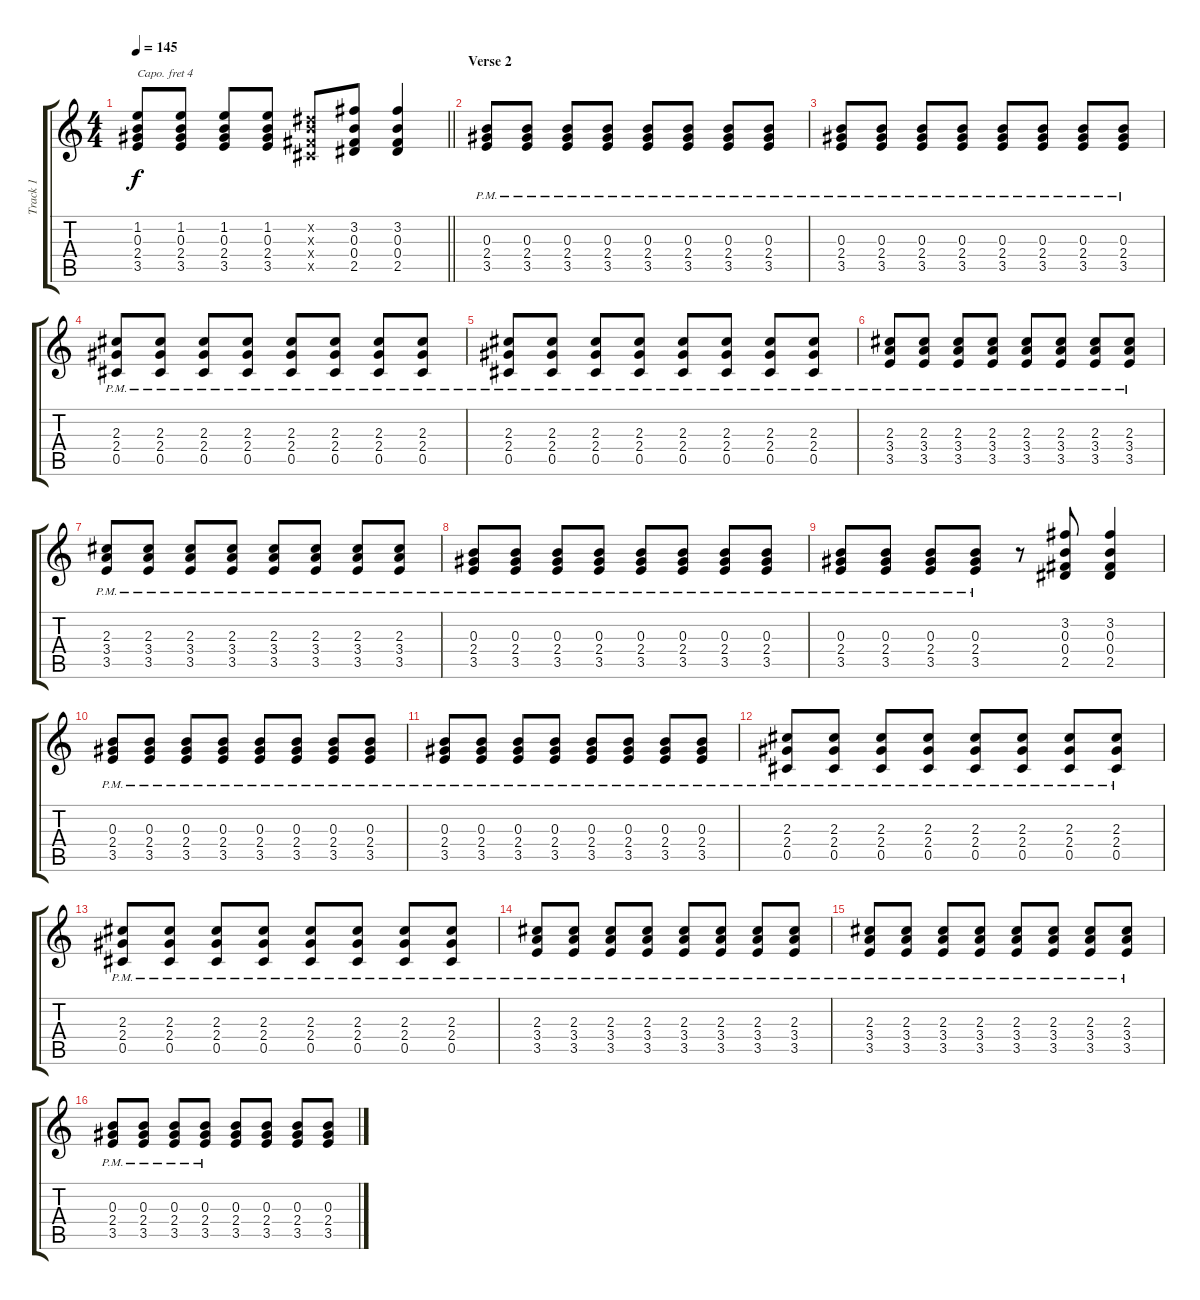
\track ("Track 1" "Track 1") {instrument overdrivenguitar}
\staff {score tabs}
\capo 4
\tuning (E4 B3 G3 D3 A2 E2) {hide}
\ts (4 4)
\tempo 145
\clef g2
\barLineRight lightlight
\ks c
(1.2 0.3 2.4 3.5).8{dy f} (1.2 0.3 2.4 3.5).8 (1.2 0.3 2.4 3.5).8 (1.2 0.3 2.4 3.5).8 (0.2{x} 0.3{x} 0.4{x} 0.5{x}).8 (3.2 0.3 0.4 2.5).8 (3.2 0.3 0.4 2.5).4 |
\section ("" "Verse 2")
(0.3{pm} 2.4{pm} 3.5{pm}).8 (0.3{pm} 2.4{pm} 3.5{pm}).8 (0.3{pm} 2.4{pm} 3.5{pm}).8 (0.3{pm} 2.4{pm} 3.5{pm}).8 (0.3{pm} 2.4{pm} 3.5{pm}).8 (0.3{pm} 2.4{pm} 3.5{pm}).8 (0.3{pm} 2.4{pm} 3.5{pm}).8 (0.3{pm} 2.4{pm} 3.5{pm}).8 |
(0.3{pm} 2.4{pm} 3.5{pm}).8 (0.3{pm} 2.4{pm} 3.5{pm}).8 (0.3{pm} 2.4{pm} 3.5{pm}).8 (0.3{pm} 2.4{pm} 3.5{pm}).8 (0.3{pm} 2.4{pm} 3.5{pm}).8 (0.3{pm} 2.4{pm} 3.5{pm}).8 (0.3{pm} 2.4{pm} 3.5{pm}).8 (0.3{pm} 2.4{pm} 3.5{pm}).8 |
(2.3{pm} 2.4{pm} 0.5{pm}).8 (2.3{pm} 2.4{pm} 0.5{pm}).8 (2.3{pm} 2.4{pm} 0.5{pm}).8 (2.3{pm} 2.4{pm} 0.5{pm}).8 (2.3{pm} 2.4{pm} 0.5{pm}).8 (2.3{pm} 2.4{pm} 0.5{pm}).8 (2.3{pm} 2.4{pm} 0.5{pm}).8 (2.3{pm} 2.4{pm} 0.5{pm}).8 |
(2.3{pm} 2.4{pm} 0.5{pm}).8 (2.3{pm} 2.4{pm} 0.5{pm}).8 (2.3{pm} 2.4{pm} 0.5{pm}).8 (2.3{pm} 2.4{pm} 0.5{pm}).8 (2.3{pm} 2.4{pm} 0.5{pm}).8 (2.3{pm} 2.4{pm} 0.5{pm}).8 (2.3{pm} 2.4{pm} 0.5{pm}).8 (2.3{pm} 2.4{pm} 0.5{pm}).8 |
(2.3{pm} 3.4{pm} 3.5{pm}).8 (2.3{pm} 3.4{pm} 3.5{pm}).8 (2.3{pm} 3.4{pm} 3.5{pm}).8 (2.3{pm} 3.4{pm} 3.5{pm}).8 (2.3{pm} 3.4{pm} 3.5{pm}).8 (2.3{pm} 3.4{pm} 3.5{pm}).8 (2.3{pm} 3.4{pm} 3.5{pm}).8 (2.3{pm} 3.4{pm} 3.5{pm}).8 |
(2.3{pm} 3.4{pm} 3.5{pm}).8 (2.3{pm} 3.4{pm} 3.5{pm}).8 (2.3{pm} 3.4{pm} 3.5{pm}).8 (2.3{pm} 3.4{pm} 3.5{pm}).8 (2.3{pm} 3.4{pm} 3.5{pm}).8 (2.3{pm} 3.4{pm} 3.5{pm}).8 (2.3{pm} 3.4{pm} 3.5{pm}).8 (2.3{pm} 3.4{pm} 3.5{pm}).8 |
(0.3{pm} 2.4{pm} 3.5{pm}).8 (0.3{pm} 2.4{pm} 3.5{pm}).8 (0.3{pm} 2.4{pm} 3.5{pm}).8 (0.3{pm} 2.4{pm} 3.5{pm}).8 (0.3{pm} 2.4{pm} 3.5{pm}).8 (0.3{pm} 2.4{pm} 3.5{pm}).8 (0.3{pm} 2.4{pm} 3.5{pm}).8 (0.3{pm} 2.4{pm} 3.5{pm}).8 |
(0.3{pm} 2.4{pm} 3.5{pm}).8 (0.3{pm} 2.4{pm} 3.5{pm}).8 (0.3{pm} 2.4{pm} 3.5{pm}).8 (0.3 2.4{pm} 3.5{pm}).8 r.8 (3.2 0.3 0.4 2.5).8 (3.2 0.3 0.4 2.5).4 |
(0.3{pm} 2.4{pm} 3.5{pm}).8 (0.3{pm} 2.4{pm} 3.5{pm}).8 (0.3{pm} 2.4{pm} 3.5{pm}).8 (0.3{pm} 2.4{pm} 3.5{pm}).8 (0.3{pm} 2.4{pm} 3.5{pm}).8 (0.3{pm} 2.4{pm} 3.5{pm}).8 (0.3{pm} 2.4{pm} 3.5{pm}).8 (0.3{pm} 2.4{pm} 3.5{pm}).8 |
(0.3{pm} 2.4{pm} 3.5{pm}).8 (0.3{pm} 2.4{pm} 3.5{pm}).8 (0.3{pm} 2.4{pm} 3.5{pm}).8 (0.3{pm} 2.4{pm} 3.5{pm}).8 (0.3{pm} 2.4{pm} 3.5{pm}).8 (0.3{pm} 2.4{pm} 3.5{pm}).8 (0.3{pm} 2.4{pm} 3.5{pm}).8 (0.3{pm} 2.4{pm} 3.5{pm}).8 |
(2.3{pm} 2.4{pm} 0.5{pm}).8 (2.3{pm} 2.4{pm} 0.5{pm}).8 (2.3{pm} 2.4{pm} 0.5{pm}).8 (2.3{pm} 2.4{pm} 0.5{pm}).8 (2.3{pm} 2.4{pm} 0.5{pm}).8 (2.3{pm} 2.4{pm} 0.5{pm}).8 (2.3{pm} 2.4{pm} 0.5{pm}).8 (2.3{pm} 2.4{pm} 0.5{pm}).8 |
(2.3{pm} 2.4{pm} 0.5{pm}).8 (2.3{pm} 2.4{pm} 0.5{pm}).8 (2.3{pm} 2.4{pm} 0.5{pm}).8 (2.3{pm} 2.4{pm} 0.5{pm}).8 (2.3{pm} 2.4{pm} 0.5{pm}).8 (2.3{pm} 2.4{pm} 0.5{pm}).8 (2.3{pm} 2.4{pm} 0.5{pm}).8 (2.3{pm} 2.4{pm} 0.5{pm}).8 |
(2.3{pm} 3.4{pm} 3.5{pm}).8 (2.3{pm} 3.4{pm} 3.5{pm}).8 (2.3{pm} 3.4{pm} 3.5{pm}).8 (2.3{pm} 3.4{pm} 3.5{pm}).8 (2.3{pm} 3.4{pm} 3.5{pm}).8 (2.3{pm} 3.4{pm} 3.5{pm}).8 (2.3{pm} 3.4{pm} 3.5{pm}).8 (2.3{pm} 3.4{pm} 3.5{pm}).8 |
(2.3{pm} 3.4{pm} 3.5{pm}).8 (2.3{pm} 3.4{pm} 3.5{pm}).8 (2.3{pm} 3.4{pm} 3.5{pm}).8 (2.3{pm} 3.4{pm} 3.5{pm}).8 (2.3{pm} 3.4{pm} 3.5{pm}).8 (2.3{pm} 3.4{pm} 3.5{pm}).8 (2.3{pm} 3.4{pm} 3.5{pm}).8 (2.3{pm} 3.4{pm} 3.5{pm}).8 |
(0.3{pm} 2.4{pm} 3.5{pm}).8 (0.3{pm} 2.4{pm} 3.5{pm}).8 (0.3{pm} 2.4{pm} 3.5{pm}).8 (0.3{pm} 2.4{pm} 3.5{pm}).8 (0.3 2.4 3.5).8 (0.3 2.4 3.5).8 (0.3 2.4 3.5).8 (0.3 2.4 3.5).8
